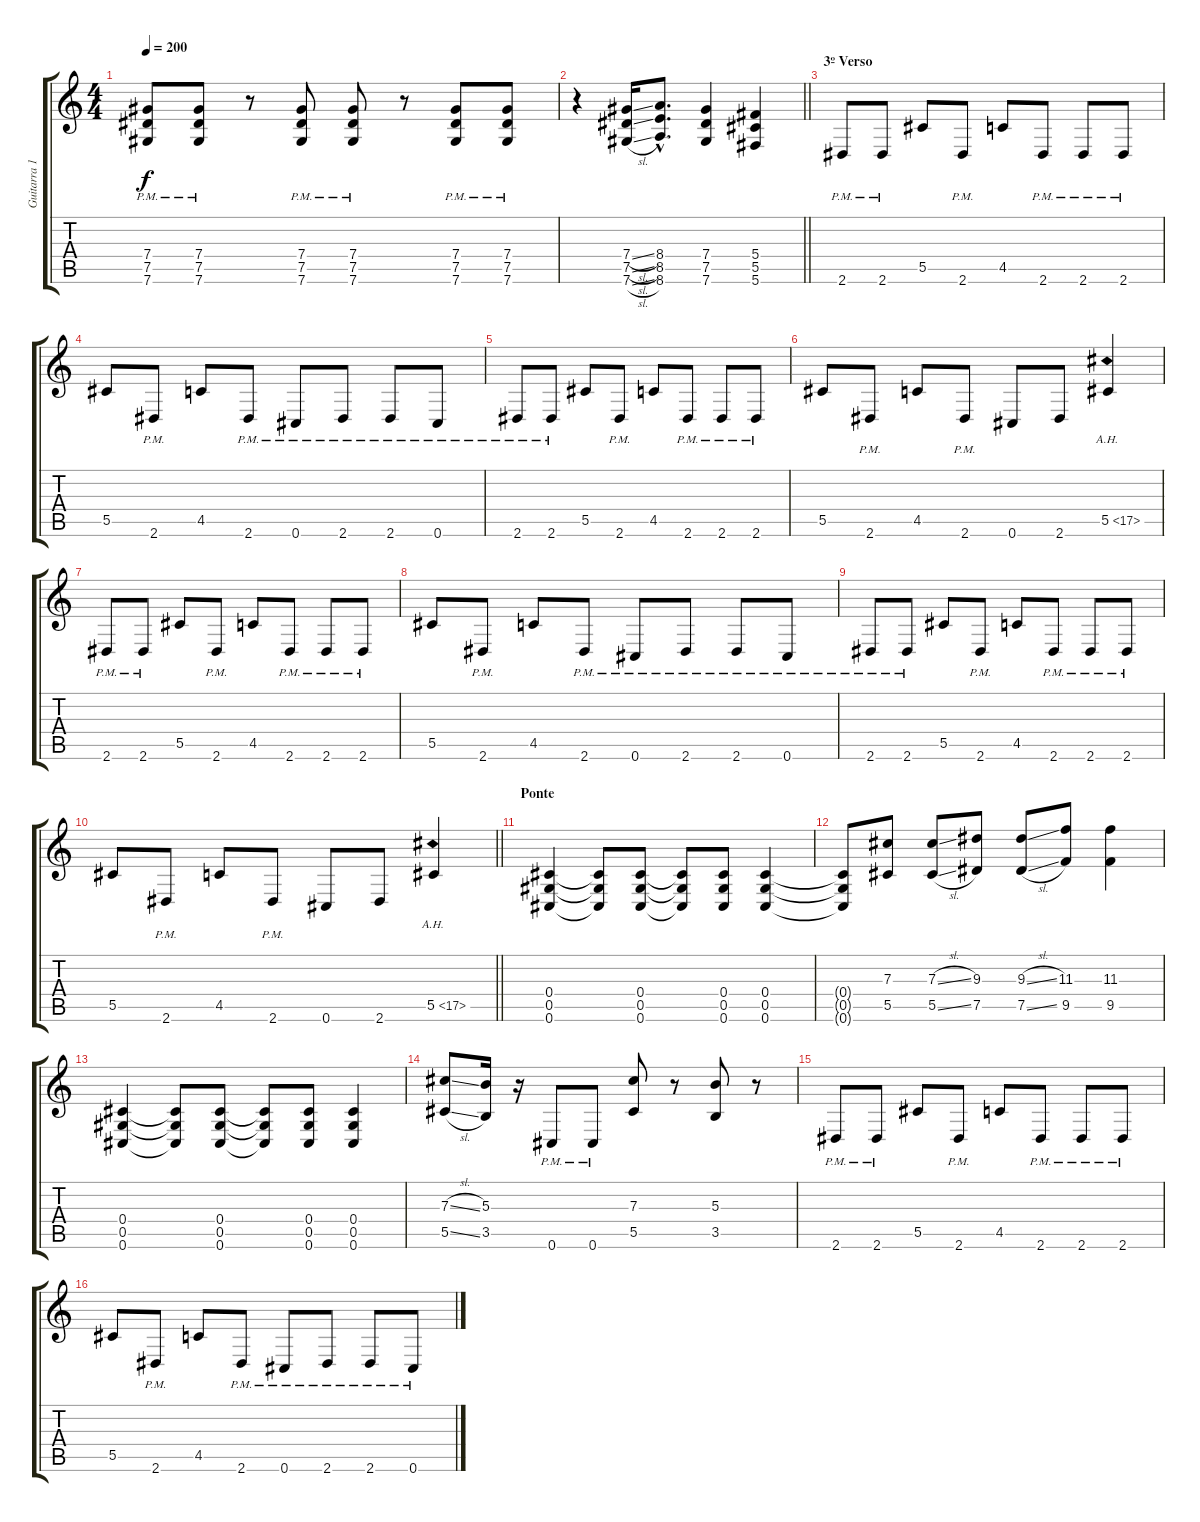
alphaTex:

\track ("Guitarra 1" "Guitarra 1") {instrument distortionguitar}
\staff {score tabs}
\tuning (Eb4 Bb3 Gb3 Db3 Ab2 Db2) {hide}
\ts (4 4)
\tempo 200
\clef g2
\ks c
(7.4{pm} 7.5{pm} 7.6{pm}).8{dy f} (7.4{pm} 7.5{pm} 7.6{pm}).8 r.8 (7.4{pm} 7.5{pm} 7.6{pm}).8 (7.4{pm} 7.5{pm} 7.6{pm}).8 r.8 (7.4{pm} 7.5{pm} 7.6{pm}).8 (7.4{pm} 7.5{pm} 7.6{pm}).8 |
\barLineRight lightlight
r.4 (7.4{sl} 7.5{sl} 7.6{sl}).16 (8.4{hac} 8.5{hac} 8.6{hac}).8{d} (7.4 7.5 7.6).4 (5.4 5.5 5.6).4 |
\section ("" "3º Verso")
2.6{pm}.8 2.6{pm}.8 5.5.8 2.6{pm}.8 4.5.8 2.6{pm}.8 2.6{pm}.8 2.6{pm}.8 |
5.5.8 2.6{pm}.8 4.5.8 2.6{pm}.8 0.6{pm}.8 2.6{pm}.8 2.6{pm}.8 0.6{pm}.8 |
2.6{pm}.8 2.6{pm}.8 5.5.8 2.6{pm}.8 4.5.8 2.6{pm}.8 2.6{pm}.8 2.6{pm}.8 |
5.5.8 2.6{pm}.8 4.5.8 2.6{pm}.8 0.6.8 2.6.8 5.5{ah 12}.4 |
2.6{pm}.8 2.6{pm}.8 5.5.8 2.6{pm}.8 4.5.8 2.6{pm}.8 2.6{pm}.8 2.6{pm}.8 |
5.5.8 2.6{pm}.8 4.5.8 2.6{pm}.8 0.6{pm}.8 2.6{pm}.8 2.6{pm}.8 0.6{pm}.8 |
2.6{pm}.8 2.6{pm}.8 5.5.8 2.6{pm}.8 4.5.8 2.6{pm}.8 2.6{pm}.8 2.6{pm}.8 |
\barLineRight lightlight
5.5.8 2.6{pm}.8 4.5.8 2.6{pm}.8 0.6.8 2.6.8 5.5{ah 12}.4 |
\section ("" "Ponte")
(0.4 0.5 0.6).4 (0.4{t} 0.5{t} 0.6{t}).8 (0.4 0.5 0.6).8 (0.4{t} 0.5{t} 0.6{t}).8 (0.4 0.5 0.6).8 (0.4 0.5 0.6).4 |
(0.4{t} 0.5{t} 0.6{t}).8 (7.3 5.5).8 (7.3{sl} 5.5{sl}).8 (9.3 7.5).8 (9.3{sl} 7.5{sl}).8 (11.3 9.5).8 (11.3 9.5).4 |
(0.4 0.5 0.6).4 (0.4{t} 0.5{t} 0.6{t}).8 (0.4 0.5 0.6).8 (0.4{t} 0.5{t} 0.6{t}).8 (0.4 0.5 0.6).8 (0.4 0.5 0.6).4 |
(7.3{sl} 5.5{sl}).8 (5.3 3.5).16 r.16 0.6{pm}.8 0.6{pm}.8 (7.3 5.5).8 r.8 (5.3 3.5).8 r.8 |
2.6{pm}.8 2.6{pm}.8 5.5.8 2.6{pm}.8 4.5.8 2.6{pm}.8 2.6{pm}.8 2.6{pm}.8 |
5.5.8 2.6{pm}.8 4.5.8 2.6{pm}.8 0.6{pm}.8 2.6{pm}.8 2.6{pm}.8 0.6{pm}.8
